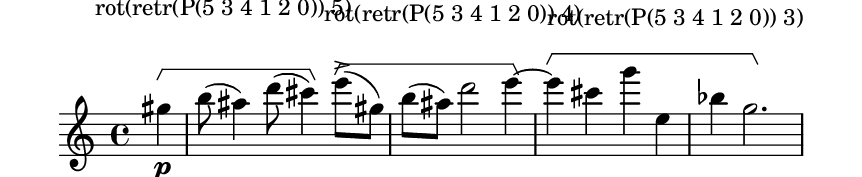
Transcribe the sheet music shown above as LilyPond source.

\version "2.11.64"

\include "../config/lib.ly"

\score {
  \new Staff {
      \time 4/4
      \relative c''' {
        \set Score.currentBarNumber = #131
        \bar ""
        \partial 4
        \bracketUp
        \override TextScript #'extra-offset = #'( -6 . 4 )
        %% FIXME: inicia no sujeito
        %% (rotacionar (retrogradar #s(5 3 4 1 2 0) 5))
        gis4\p^\startGroup^\markup{rot(retr(P(5 3 4 1 2 0)) 5)}
        b8( ais4) d8( cis4)\stopGroup
        %% (rotacionar (retrogradar #s(5 3 4 1 2 0) 4))
        \revert TextScript #'extra-offset
        \override TextScript #'extra-offset = #'( -1 . 0 )
        e8->(^\startGroup^\markup{rot(retr(P(5 3 4 1 2 0)) 4)} gis,)
        b( ais) d2 e4~\stopGroup
        \override TextScript #'extra-offset = #'( 0 . 2 )
        e\startGroup^\markup{rot(retr(P(5 3 4 1 2 0)) 3)} cis4 g' e,
        bes' g2.\stopGroup
      }
    }
  \layout {
    \context {
      \Staff \consists "Horizontal_bracket_engraver"
    }
  }
}
\paper {
  paper-width = 14.6\cm
  paper-height = 3\cm
  line-width = 15.5\cm
  top-margin = -.1\cm
  left-margin = -1.2\cm
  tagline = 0
  indent = #0
}
